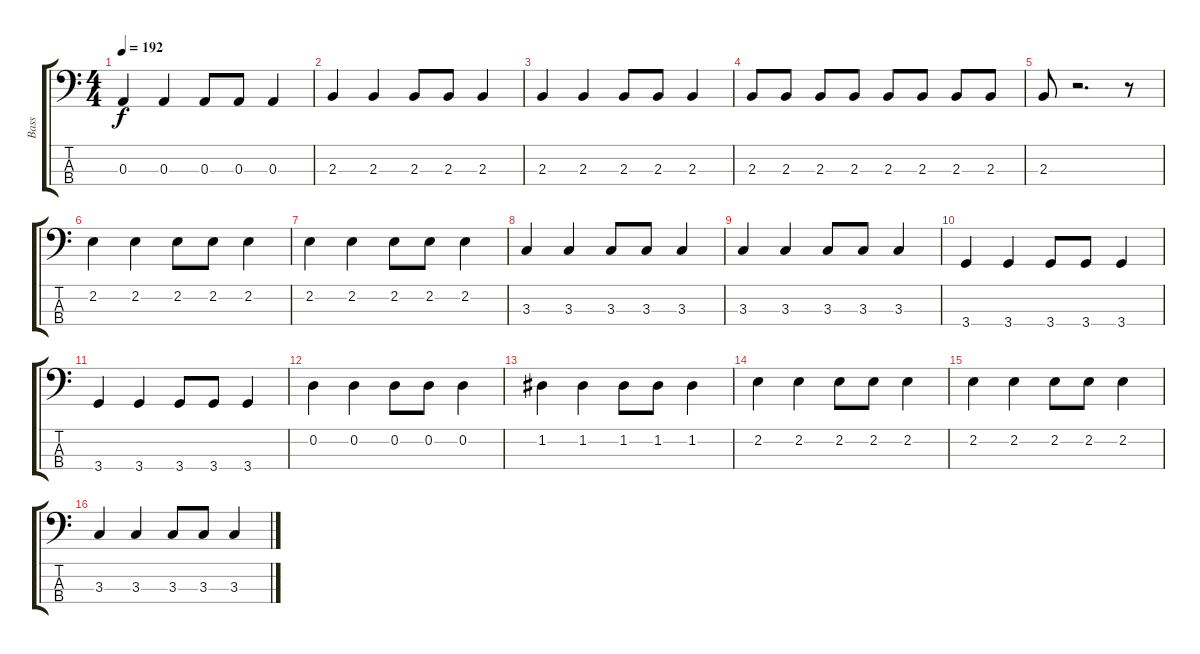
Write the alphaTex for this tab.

\track ("Bass" "Bass") {instrument electricbassfinger}
\staff {score tabs}
\tuning (G2 D2 A1 E1) {hide}
\ts (4 4)
\tempo 192
\clef f4
\ks c
0.3.4{dy f} 0.3.4 0.3.8 0.3.8 0.3.4 |
2.3.4 2.3.4 2.3.8 2.3.8 2.3.4 |
2.3.4 2.3.4 2.3.8 2.3.8 2.3.4 |
2.3.8 2.3.8 2.3.8 2.3.8 2.3.8 2.3.8 2.3.8 2.3.8 |
2.3.8 r.2{d} r.8 |
2.2.4 2.2.4 2.2.8 2.2.8 2.2.4 |
2.2.4 2.2.4 2.2.8 2.2.8 2.2.4 |
3.3.4 3.3.4 3.3.8 3.3.8 3.3.4 |
3.3.4 3.3.4 3.3.8 3.3.8 3.3.4 |
3.4.4 3.4.4 3.4.8 3.4.8 3.4.4 |
3.4.4 3.4.4 3.4.8 3.4.8 3.4.4 |
0.2.4 0.2.4 0.2.8 0.2.8 0.2.4 |
1.2.4 1.2.4 1.2.8 1.2.8 1.2.4 |
2.2.4 2.2.4 2.2.8 2.2.8 2.2.4 |
2.2.4 2.2.4 2.2.8 2.2.8 2.2.4 |
3.3.4 3.3.4 3.3.8 3.3.8 3.3.4
